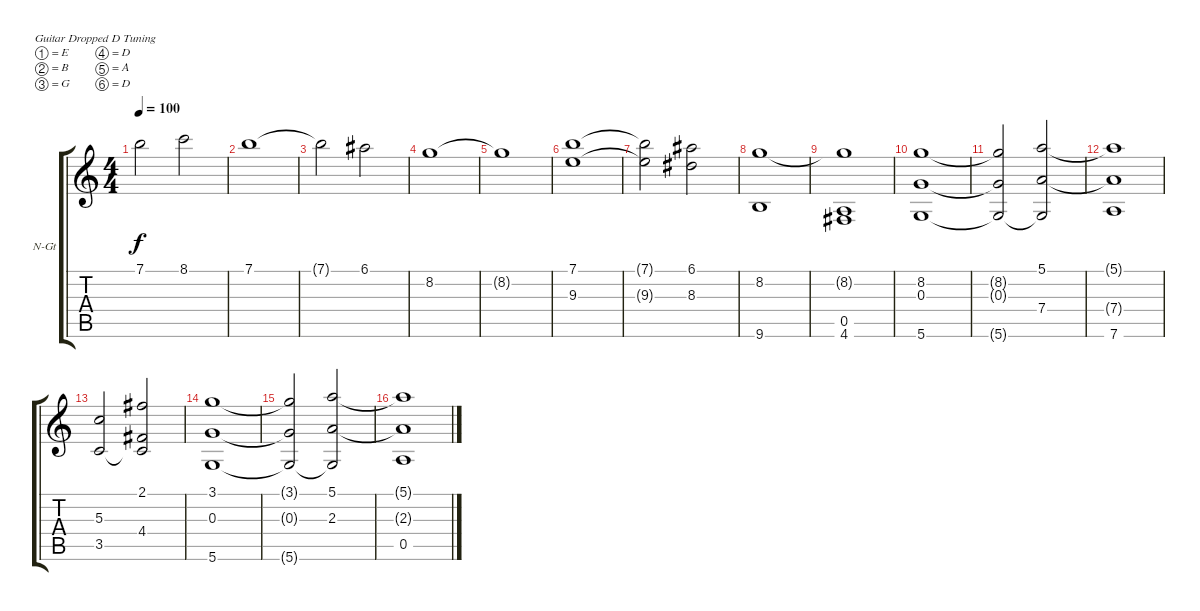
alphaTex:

\bracketExtendMode groupsimilarinstruments
\firstSystemTrackNameOrientation horizontal
\otherSystemsTrackNameOrientation horizontal
\track ("Keyboard (Christian)" "N-Gt") {instrument acousticguitarnylon}
\staff {score tabs}
\tuning (E4 B3 G3 D3 A2 D2)
\ts (4 4)
\tempo 100
\clef g2
\ks c
7.1{t}.2{dy f} 8.1.2 |
7.1.1 |
7.1{t}.2 6.1.2 |
8.2.1 |
8.2{t}.1 |
(7.1 9.3).1 |
(7.1{t} 9.3{t}).2 (6.1 8.3).2 |
(8.2 9.6).1 |
(8.2{t} 0.5 4.6).1 |
(8.2 0.3 5.6).1 |
(8.2{t} 0.3{t} 5.6{t}).2 (5.1 7.4 5.6{t}).2 |
(5.1{t} 7.4{t} 7.6).1 |
(5.3 3.5).2 (2.1 4.4 3.5{t}).2 |
(3.1 0.3 5.6).1 |
(3.1{t} 0.3{t} 5.6{t}).2 (5.1 2.3 5.6{t}).2 |
(5.1{t} 2.3{t} 0.5).1
